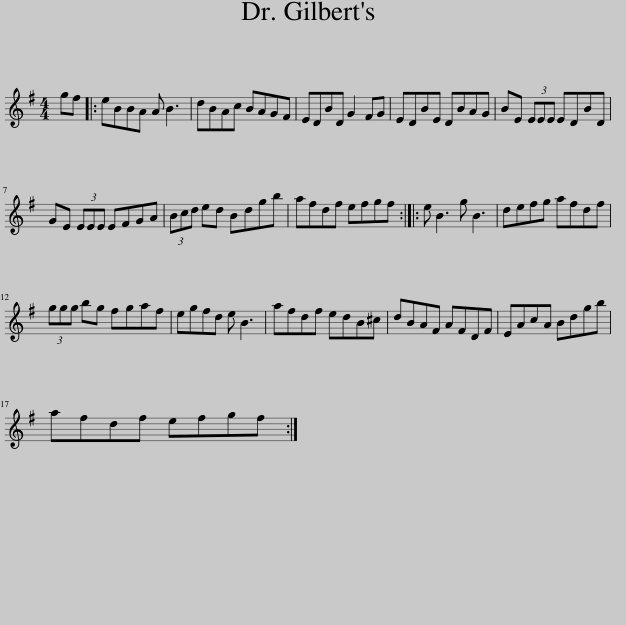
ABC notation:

X:1
L:1/8
M:4/4
I:linebreak $
K:Emin
V:1 treble
V:1
 gf |: eBBA A B3 | dBAc BAGF | EDBD G2 FG | EDBE DBAG | %5
 BE (3EEE EDBD |$ GE (3EEE EFGA | (3Bcd ed Bdgb | afdf efgf :: e B3 g B3 | %10
 defg afdf |$ (3ggg bg fgaf | egfd e B3 | afdf edB^c | dBAF AFDF | %15
 EAcA Bdgb |$ afdf efgf :| %17
